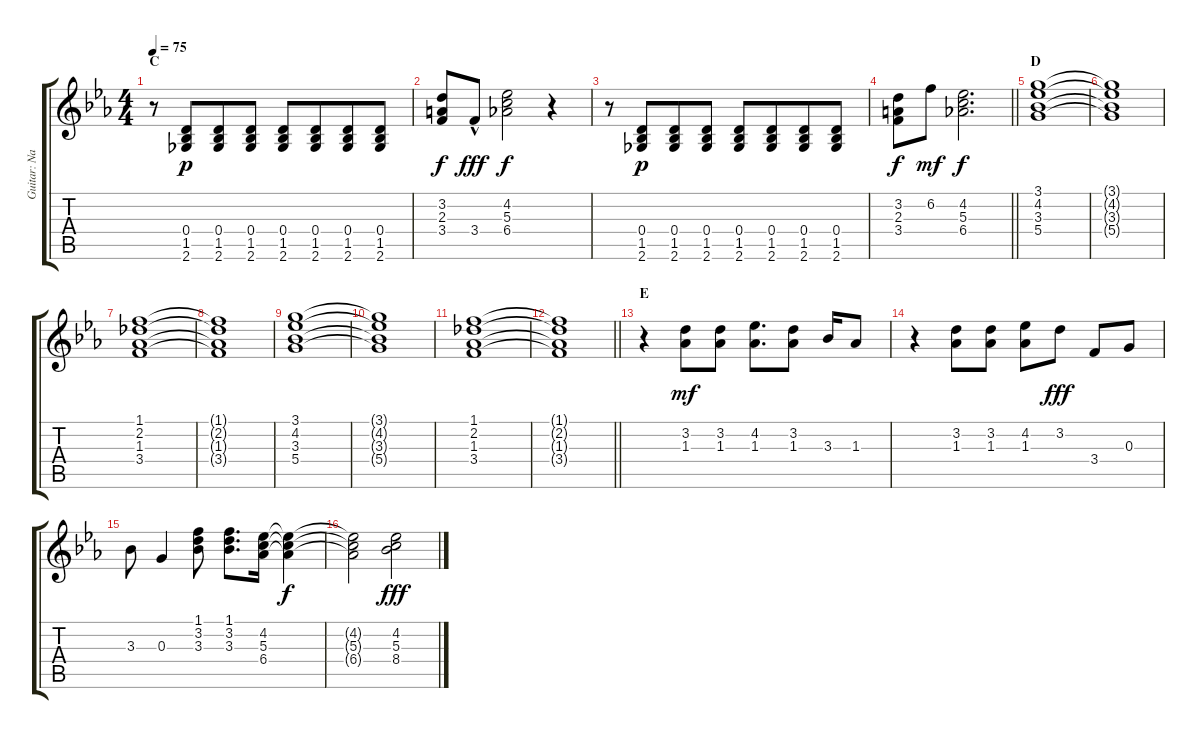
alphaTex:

\track ("Guitar: Nancy" "Guitar: Na") {instrument electricguitarclean}
\staff {score tabs}
\tuning (E4 B3 G3 D3 A2 E2) {hide}
\ts (4 4)
\section ("" "C")
\tempo 75
\clef g2
\ks eb
r.8{dy f} (0.4 1.5 2.6).8{dy p beam merge} (0.4 1.5 2.6).8 (0.4 1.5 2.6).8 (0.4 1.5 2.6).8{beam merge} (0.4 1.5 2.6).8{beam merge} (0.4 1.5 2.6).8{beam merge} (0.4 1.5 2.6).8 |
(3.2 2.3 3.4).8{dy f} 3.4{hac}.8{dy fff} (4.2 5.3 6.4).2{dy f} r.4 |
r.8 (0.4 1.5 2.6).8{dy p beam merge} (0.4 1.5 2.6).8 (0.4 1.5 2.6).8 (0.4 1.5 2.6).8{beam merge} (0.4 1.5 2.6).8{beam merge} (0.4 1.5 2.6).8{beam merge} (0.4 1.5 2.6).8 |
\barLineRight lightlight
(3.2 2.3 3.4).8{dy f} 6.2.8{dy mf} (4.2 5.3 6.4).2{d dy f} |
\section ("" "D")
(3.1 4.2 3.3 5.4).1 |
(3.1{t} 4.2{t} 3.3{t} 5.4{t}).1 |
(1.1 2.2 1.3 3.4).1 |
(1.1{t} 2.2{t} 1.3{t} 3.4{t}).1 |
(3.1 4.2 3.3 5.4).1 |
(3.1{t} 4.2{t} 3.3{t} 5.4{t}).1 |
(1.1 2.2 1.3 3.4).1 |
\barLineRight lightlight
(1.1{t} 2.2{t} 1.3{t} 3.4{t}).1 |
\section ("" "E")
r.4 (3.2 1.3).8{dy mf} (3.2 1.3).8 (4.2 1.3).8{d} (3.2 1.3).8 3.3.16 1.3.8 |
r.4 (3.2 1.3).8 (3.2 1.3).8 (4.2 1.3).8 3.2.8{dy fff} 3.4.8 0.3.8 |
3.3.8 0.3.4 (1.1 3.2 3.3).8 (1.1 3.2 3.3).8{d} (4.2 5.3 6.4).16 (4.2{t} 5.3{t} 6.4{t}).4{dy f} |
(4.2{t} 5.3{t} 6.4{t}).2 (4.2 5.3 8.4).2{dy fff}
